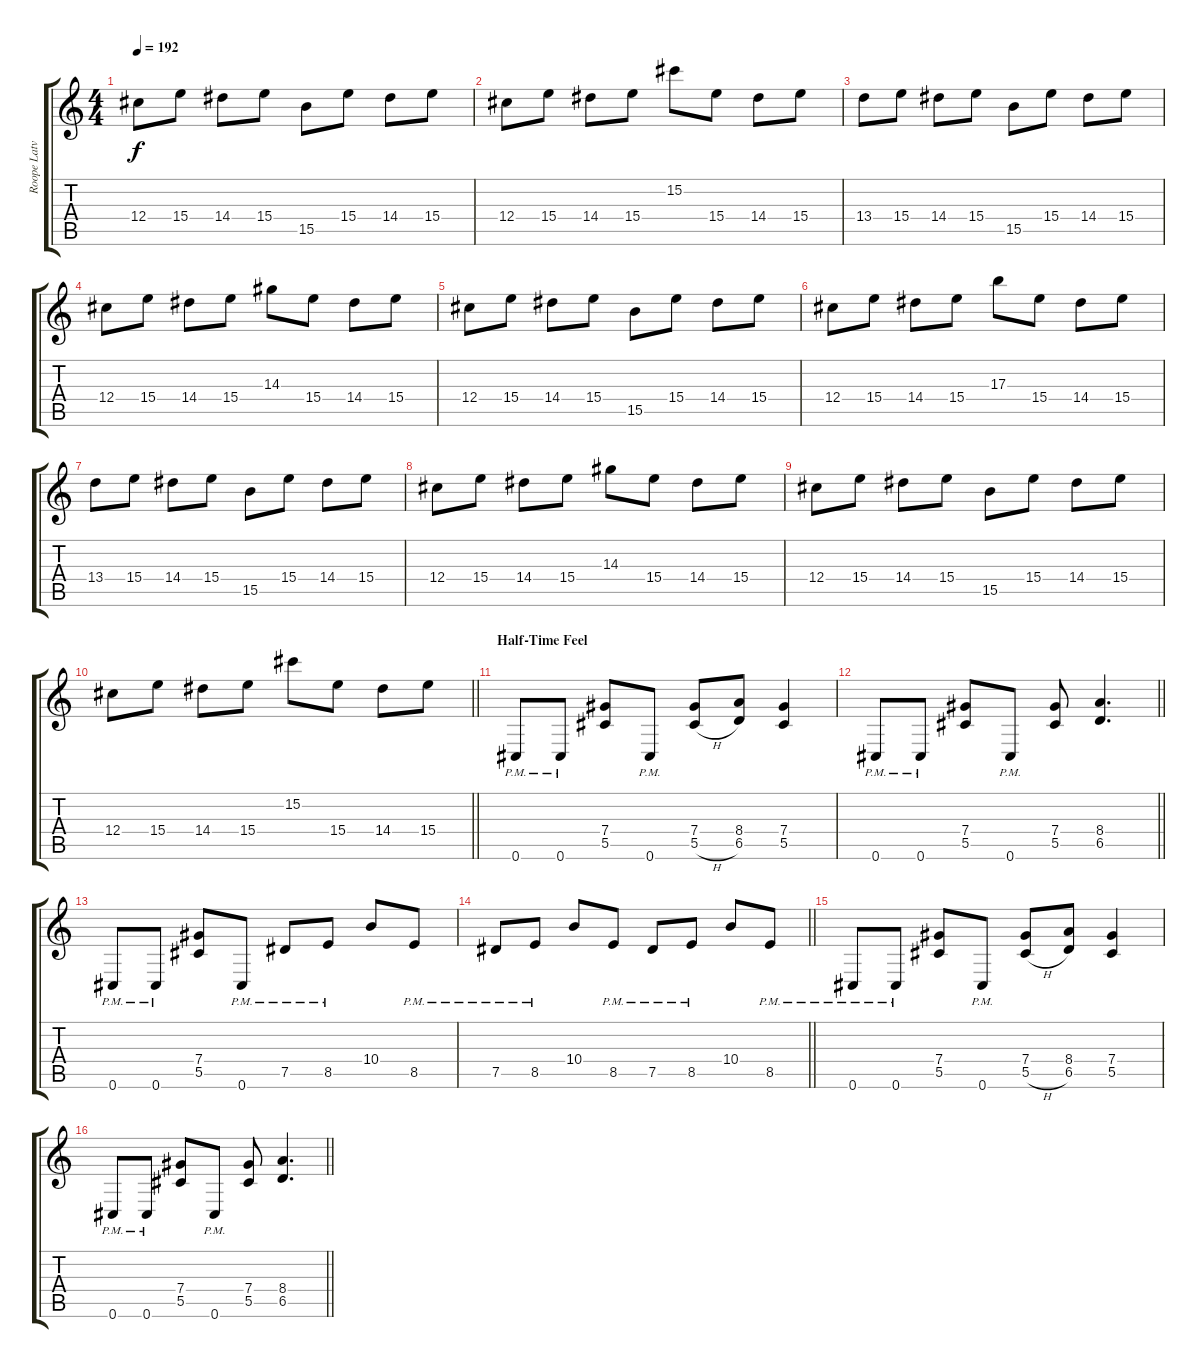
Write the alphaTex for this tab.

\track ("Roope Latvala" "Roope Latv") {instrument distortionguitar}
\staff {score tabs}
\tuning (Eb4 Bb3 Gb3 Db3 Ab2 Db2) {hide}
\ts (4 4)
\tempo 192
\clef g2
\ks c
12.4.8{dy f} 15.4.8 14.4.8 15.4.8 15.5.8 15.4.8 14.4.8 15.4.8 |
12.4.8 15.4.8 14.4.8 15.4.8 15.2.8 15.4.8 14.4.8 15.4.8 |
13.4.8 15.4.8 14.4.8 15.4.8 15.5.8 15.4.8 14.4.8 15.4.8 |
12.4.8 15.4.8 14.4.8 15.4.8 14.3.8 15.4.8 14.4.8 15.4.8 |
12.4.8 15.4.8 14.4.8 15.4.8 15.5.8 15.4.8 14.4.8 15.4.8 |
12.4.8 15.4.8 14.4.8 15.4.8 17.3.8 15.4.8 14.4.8 15.4.8 |
13.4.8 15.4.8 14.4.8 15.4.8 15.5.8 15.4.8 14.4.8 15.4.8 |
12.4.8 15.4.8 14.4.8 15.4.8 14.3.8 15.4.8 14.4.8 15.4.8 |
12.4.8 15.4.8 14.4.8 15.4.8 15.5.8 15.4.8 14.4.8 15.4.8 |
\barLineRight lightlight
12.4.8 15.4.8 14.4.8 15.4.8 15.2.8 15.4.8 14.4.8 15.4.8 |
\section ("" "Half-Time Feel")
0.6{pm}.8 0.6{pm}.8 (7.4 5.5).8 0.6{pm}.8 (7.4 5.5{h}).8 (8.4 6.5).8 (7.4 5.5).4 |
\barLineRight lightlight
0.6{pm}.8 0.6{pm}.8 (7.4 5.5).8 0.6{pm}.8 (7.4 5.5).8 (8.4 6.5).4{d} |
0.6{pm}.8 0.6{pm}.8 (7.4 5.5).8 0.6{pm}.8 7.5{pm}.8 8.5{pm}.8 10.4.8 8.5{pm}.8 |
\barLineRight lightlight
7.5{pm}.8 8.5{pm}.8 10.4.8 8.5{pm}.8 7.5{pm}.8 8.5{pm}.8 10.4.8 8.5{pm}.8 |
0.6{pm}.8 0.6{pm}.8 (7.4 5.5).8 0.6{pm}.8 (7.4 5.5{h}).8 (8.4 6.5).8 (7.4 5.5).4 |
\barLineRight lightlight
0.6{pm}.8 0.6{pm}.8 (7.4 5.5).8 0.6{pm}.8 (7.4 5.5).8 (8.4 6.5).4{d}
